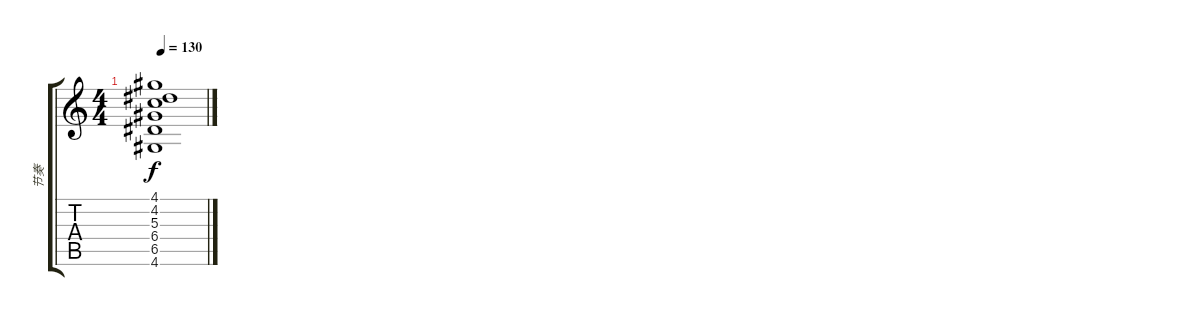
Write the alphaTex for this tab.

\track ("节奏" "节奏") {instrument acousticguitarsteel}
\staff {score tabs}
\tuning (E4 B3 G3 D3 A2 E2) {hide}
\ts (4 4)
\tempo 130
\clef g2
\ks c
(4.1 4.2 5.3 6.4 6.5 4.6).1{dy f}
